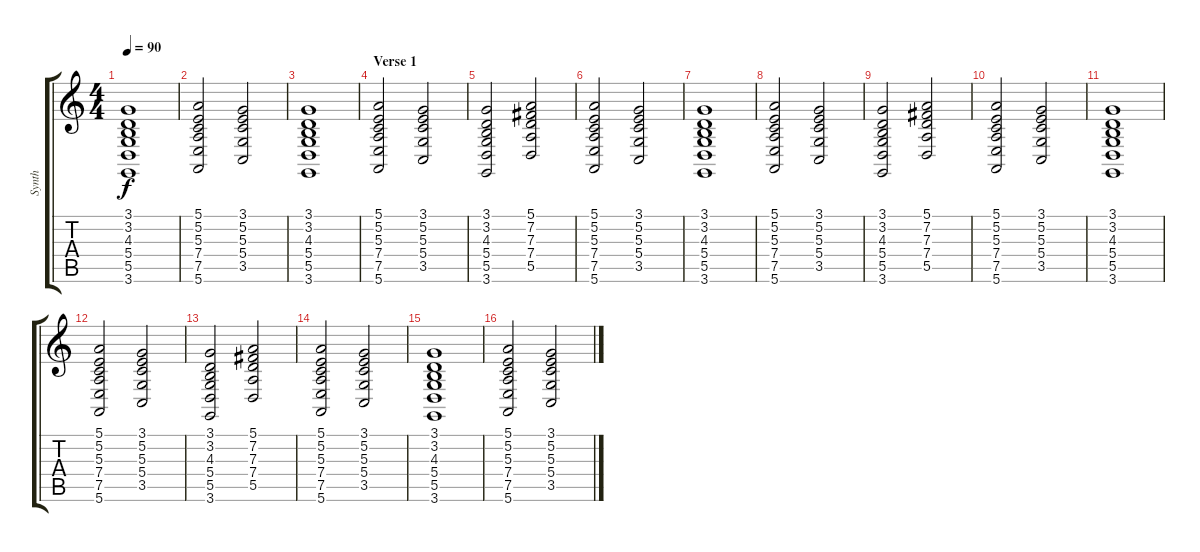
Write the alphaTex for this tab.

\track ("Synth" "Synth") {instrument pad2warm}
\staff {score tabs}
\tuning (E4 B3 G3 D3 A2 E2) {hide}
\ts (4 4)
\tempo 90
\clef g2
\ks c
(3.1 3.2 4.3 5.4 5.5 3.6).1{dy f} |
(5.1 5.2 5.3 7.4 7.5 5.6).2 (3.1 5.2 5.3 5.4 3.5).2 |
(3.1 3.2 4.3 5.4 5.5 3.6).1 |
\section ("" "Verse 1 ")
(5.1 5.2 5.3 7.4 7.5 5.6).2 (3.1 5.2 5.3 5.4 3.5).2 |
(3.1 3.2 4.3 5.4 5.5 3.6).2 (5.1 7.2 7.3 7.4 5.5).2 |
(5.1 5.2 5.3 7.4 7.5 5.6).2 (3.1 5.2 5.3 5.4 3.5).2 |
(3.1 3.2 4.3 5.4 5.5 3.6).1 |
(5.1 5.2 5.3 7.4 7.5 5.6).2 (3.1 5.2 5.3 5.4 3.5).2 |
(3.1 3.2 4.3 5.4 5.5 3.6).2 (5.1 7.2 7.3 7.4 5.5).2 |
(5.1 5.2 5.3 7.4 7.5 5.6).2 (3.1 5.2 5.3 5.4 3.5).2 |
(3.1 3.2 4.3 5.4 5.5 3.6).1 |
(5.1 5.2 5.3 7.4 7.5 5.6).2 (3.1 5.2 5.3 5.4 3.5).2 |
(3.1 3.2 4.3 5.4 5.5 3.6).2 (5.1 7.2 7.3 7.4 5.5).2 |
(5.1 5.2 5.3 7.4 7.5 5.6).2 (3.1 5.2 5.3 5.4 3.5).2 |
(3.1 3.2 4.3 5.4 5.5 3.6).1 |
(5.1 5.2 5.3 7.4 7.5 5.6).2 (3.1 5.2 5.3 5.4 3.5).2
